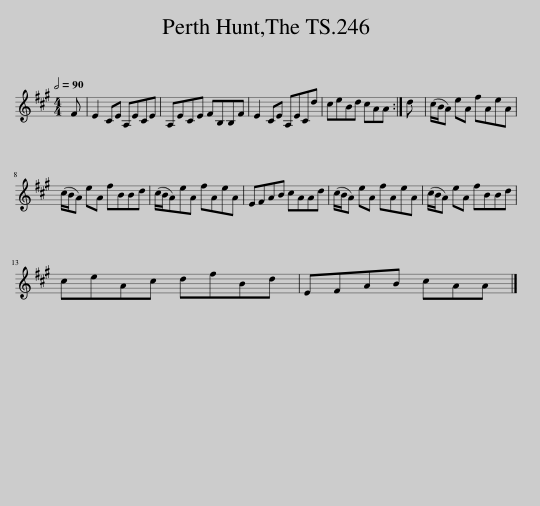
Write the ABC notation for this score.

X:1
L:1/8
Q:1/2=90
M:4/4
I:linebreak $
K:A
V:1 treble
V:1
 F | E2 CE A,ECE | A,ECE FB,B,F | E2 CE A,ECd | ceBd cAA :| %5
 d | (c/B/A) eA fAeA |$ (c/B/A) eA fBBd | (c/B/A)eA fAeA | EFAB cAAd | %10
 (c/B/A) eA fAeA | (c/B/A) eA fBBd |$ ceAc dfBd | EFAB cAA |] %14
